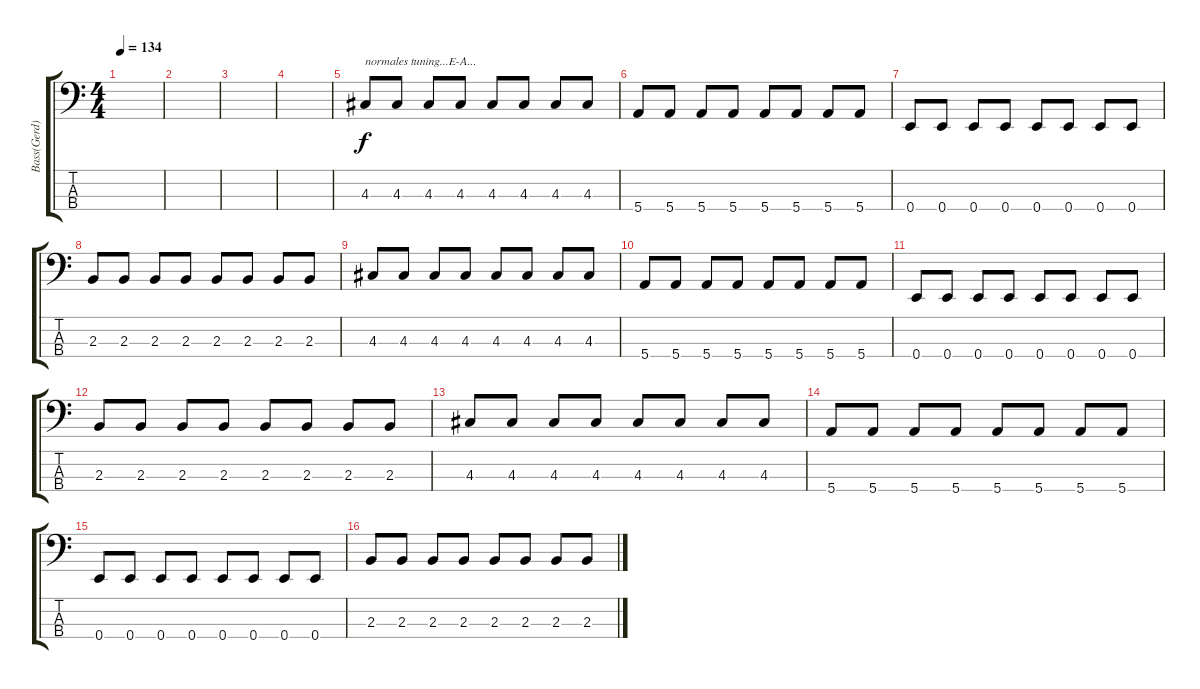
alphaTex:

\track ("Bass(Gerd)" "Bass(Gerd)") {instrument electricbassfinger}
\staff {score tabs}
\tuning (G2 D2 A1 E1) {hide}
\ts (4 4)
\tempo 134
\clef f4
\ks c
|
|
|
|
4.3.8{txt "normales tuning...E-A..."} 4.3.8 4.3.8 4.3.8 4.3.8 4.3.8 4.3.8 4.3.8 |
5.4.8 5.4.8 5.4.8 5.4.8 5.4.8 5.4.8 5.4.8 5.4.8 |
0.4.8 0.4.8 0.4.8 0.4.8 0.4.8 0.4.8 0.4.8 0.4.8 |
2.3.8 2.3.8 2.3.8 2.3.8 2.3.8 2.3.8 2.3.8 2.3.8 |
4.3.8 4.3.8 4.3.8 4.3.8 4.3.8 4.3.8 4.3.8 4.3.8 |
5.4.8 5.4.8 5.4.8 5.4.8 5.4.8 5.4.8 5.4.8 5.4.8 |
0.4.8 0.4.8 0.4.8 0.4.8 0.4.8 0.4.8 0.4.8 0.4.8 |
2.3.8 2.3.8 2.3.8 2.3.8 2.3.8 2.3.8 2.3.8 2.3.8 |
4.3.8 4.3.8 4.3.8 4.3.8 4.3.8 4.3.8 4.3.8 4.3.8 |
5.4.8 5.4.8 5.4.8 5.4.8 5.4.8 5.4.8 5.4.8 5.4.8 |
0.4.8 0.4.8 0.4.8 0.4.8 0.4.8 0.4.8 0.4.8 0.4.8 |
2.3.8 2.3.8 2.3.8 2.3.8 2.3.8 2.3.8 2.3.8 2.3.8
